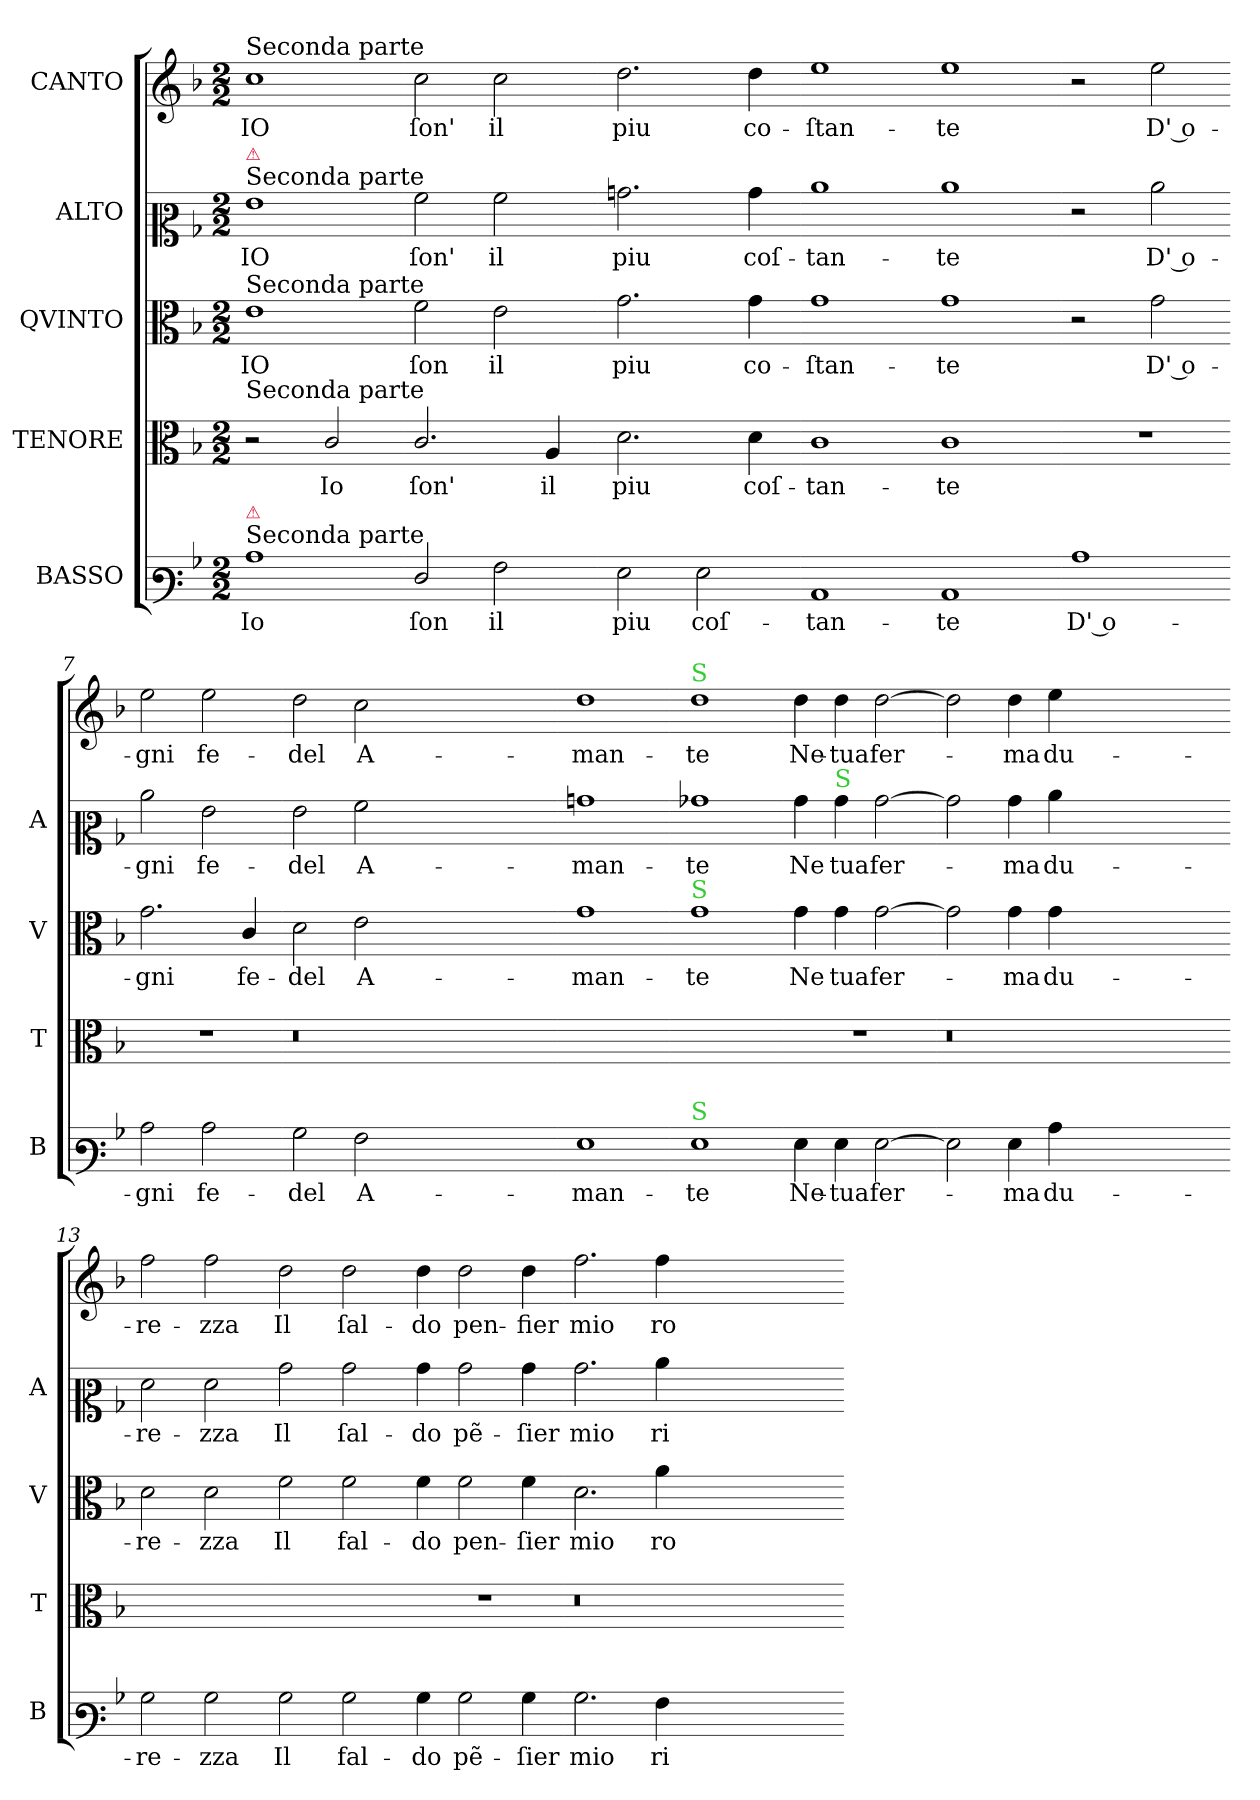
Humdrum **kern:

**kern	**text	**kern	**text	**kern	**text	**kern	**text	**kern	**text
*part5	*part5	*part4	*part4	*part3	*part3	*part2	*part2	*part1	*part1
*staff5	*staff5	*staff4	*staff4	*staff3	*staff3	*staff2	*staff2	*staff1	*staff1
*I"BASSO	*	*I"TENORE	*	*I"QVINTO	*	*I"ALTO	*	*I"CANTO	*
*I'B	*	*I'T	*	*I'V	*	*I'A	*	*	*
*clefF3	*	*clefC3	*	*clefC3	*	*clefC2	*	*clefG2	*
*k[b-]	*	*k[b-]	*	*k[b-]	*	*k[b-]	*	*k[b-]	*
*M2/2	*	*M2/2	*	*M2/2	*	*M2/2	*	*M2/2	*
=1	=1	=1	=1	=1	=1	=1	=1	=1	=1
!	!	!	!	!	!	!	!	!LO:TX:a:t=Seconda parte	!
!	!	!	!	!	!	!LO:TX:a:t=Seconda parte	!	!	!
!	!	!	!	!	!	!LO:TX:a:color=crimson:t=⚠	!	!	!
!	!	!	!	!LO:TX:a:t=Seconda parte	!	!	!	!	!
!	!	!LO:TX:a:t=Seconda parte	!	!	!	!	!	!	!
!LO:TX:a:t=Seconda parte	!	!	!	!	!	!	!	!	!
!LO:TX:a:color=crimson:t=⚠	!	!	!	!	!	!	!	!	!
1c	Io	2r	.	1e	IO	1g	IO	1cc	IO
.	.	2c/	Io	.	.	.	.	.	.
=2-	=2-	=2-	=2-	=2-	=2-	=2-	=2-	=2-	=2-
2F/	ſon	2.c/	ſon'	2f\	ſon	2a\	ſon'	2cc\	ſon'
2A\	il	.	.	2e\	il	2a\	il	2cc\	il
.	.	4A/	il	.	.	.	.	.	.
=3-	=3-	=3-	=3-	=3-	=3-	=3-	=3-	=3-	=3-
2G\	piu	2.d\	piu	2.g\	piu	2.bn\	piu	2.dd\	piu
2G\	coſ-	.	.	.	.	.	.	.	.
.	.	4d\	coſ-	4g\	co-	4b\	coſ-	4dd\	co-
=4-	=4-	=4-	=4-	=4-	=4-	=4-	=4-	=4-	=4-
1C	-tan-	1c	-tan-	1g	-ſtan-	1cc	-tan-	1ee	-ſtan-
=5-	=5-	=5-	=5-	=5-	=5-	=5-	=5-	=5-	=5-
1C	-te	1c	-te	1g	-te	1cc	-te	1ee	-te
=6-	=6-	=6-	=6-	=6-	=6-	=6-	=6-	=6-	=6-
1c	D' o-	1r	.	2r	.	2r	.	2r	.
.	.	.	.	2g\	D' o-	2cc\	D' o-	2ee\	D' o-
=7-	=7-	=7-	=7-	=7-	=7-	=7-	=7-	=7-	=7-
2c\	-gni	1r	.	2.g\	-gni	2cc\	-gni	2ee\	-gni
2c\	fe-	.	.	.	.	2g\	fe-	2ee\	fe-
.	.	.	.	4c/	fe-	.	.	.	.
=8-	=8-	=8-	=8-	=8-	=8-	=8-	=8-	=8-	=8-
2B-\	-del	0.r	.	2d\	-del	2g\	-del	2dd\	-del
2A\	A-	.	.	2e\	A-	2a\	A-	2cc\	A-
0ryy	.	.	.	0ryy	.	0ryy	.	0ryy	.
=9-	=9-	=9-	=9-	=9-	=9-	=9-	=9-	=9-	=9-
1G	-man-	1ryy	.	1g	-man-	1bn	-man-	1dd	-man-
=10-	=10-	=10-	=10-	=10-	=10-	=10-	=10-	=10-	=10-
!	!	!	!	!	!	!	!	!LO:TX:a:color=limegreen:t=S	!
!	!	!	!	!LO:TX:a:color=limegreen:t=S	!	!	!	!	!
!LO:TX:a:color=limegreen:t=S	!	!	!	!	!	!	!	!	!
1G	-te	1ryy	.	1g	-te	1b-X	-te	1dd	-te
=11-	=11-	=11-	=11-	=11-	=11-	=11-	=11-	=11-	=11-
4G\	Ne-	1r	.	4g\	Ne	4b-\	Ne	4dd\	Ne-
!	!	!	!	!	!	!LO:TX:a:color=limegreen:t=S	!	!	!
4G\	-tua	.	.	4g\	tua	4b-\	tua	4dd\	-tua
[2G\	fer-	.	.	[2g\	fer-	[2b-\	fer-	[2dd\	fer-
=12-	=12-	=12-	=12-	=12-	=12-	=12-	=12-	=12-	=12-
2G\]	.	0.r	.	2g\]	.	2b-\]	.	2dd\]	.
4G\	-ma	.	.	4g\	-ma	4b-\	-ma	4dd\	-ma
4c\	du-	.	.	4g\	du-	4cc\	du-	4ee\	du-
0ryy	.	.	.	0ryy	.	0ryy	.	0ryy	.
=13-	=13-	=13-	=13-	=13-	=13-	=13-	=13-	=13-	=13-
2B-\	-re-	1ryy	.	2d\	-re-	2f\	-re-	2ff\	-re-
2B-\	-zza	.	.	2d\	-zza	2f\	-zza	2ff\	-zza
=14-	=14-	=14-	=14-	=14-	=14-	=14-	=14-	=14-	=14-
2B-\	Il	1ryy	.	2f\	Il	2b-\	Il	2dd\	Il
2B-\	fal-	.	.	2f\	fal-	2b-\	ſal-	2dd\	ſal-
=15-	=15-	=15-	=15-	=15-	=15-	=15-	=15-	=15-	=15-
4B-\	-do	1r	.	4f\	-do	4b-\	-do	4dd\	-do
2B-\	pẽ-	.	.	2f\	pen-	2b-\	pẽ-	2dd\	pen-
4B-\	-ſier	.	.	4f\	-ſier	4b-\	-ſier	4dd\	-fier
=16-	=16-	=16-	=16-	=16-	=16-	=16-	=16-	=16-	=16-
2.B-\	mio	0.r	.	2.d\	mio	2.b-\	mio	2.ff\	mio
4A\	ri-	.	.	4a\	ro-	4cc\	ri-	4ff\	ro-
0ryy	.	.	.	0ryy	.	0ryy	.	0ryy	.
=-	=-	=-	=-	=-	=-	=-	=-	=-	=-
*-	*-	*-	*-	*-	*-	*-	*-	*-	*-
